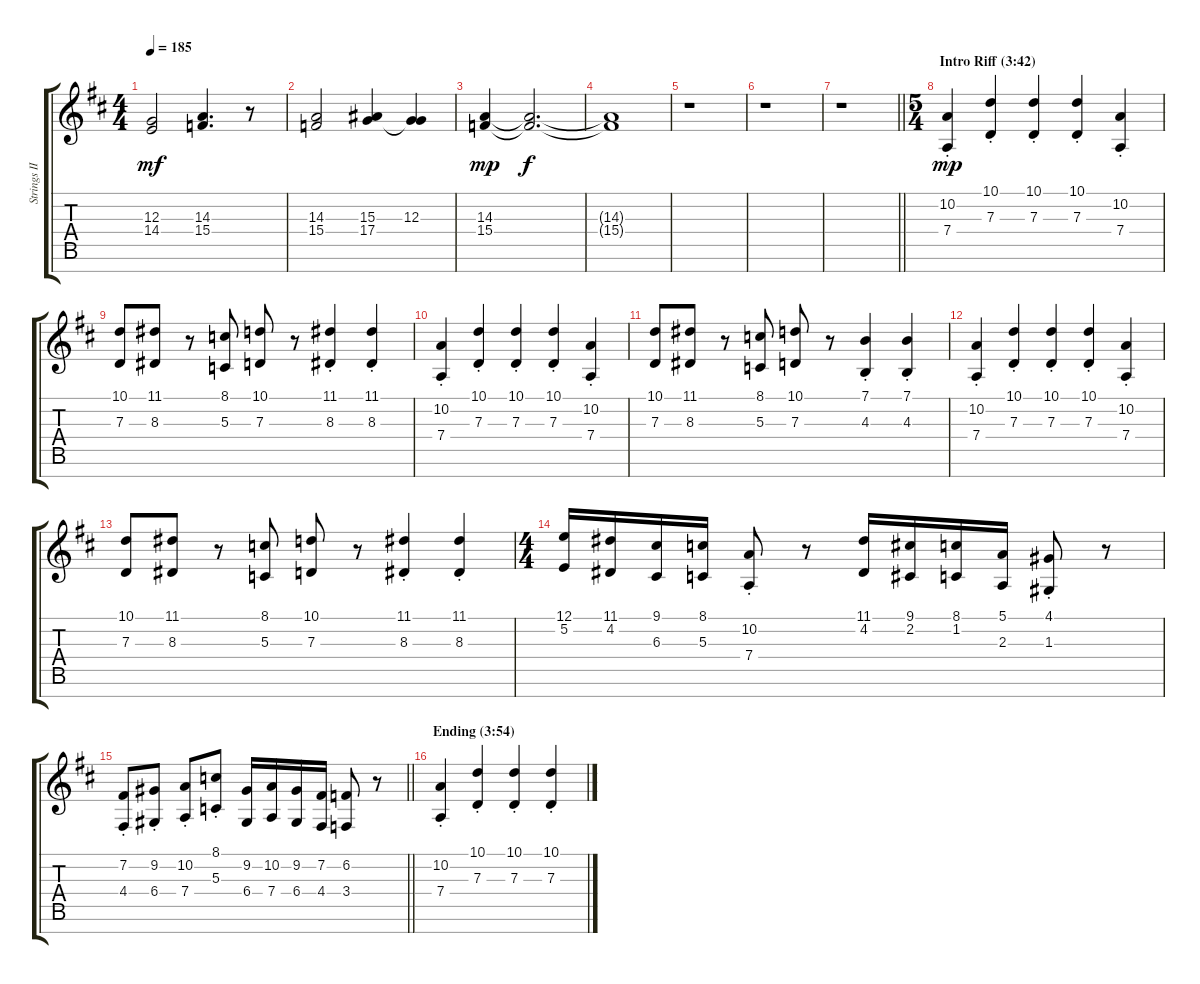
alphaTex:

\track ("Strings II" "Strings II") {instrument stringensemble1}
\staff {score tabs}
\tuning (E4 B3 G3 D3 A2 E2 B1) {hide}
\ts (4 4)
\tempo 185
\clef g2
\ks bminor
(12.3 14.4).2{dy mf} (14.3 15.4).4{d} r.8 |
(14.3 15.4).2 (15.3 17.4).4 (12.3 17.4{t}).4 |
(14.3 15.4).4{dy mp} (14.3{t} 15.4{t}).2{d dy f volume 0} |
(14.3{t} 15.4{t}).1 |
r.1 |
r.1 |
\barLineRight lightlight
r.1 |
\ts (5 4)
\section ("" "Intro Riff (3:42)")
(10.2{st} 7.4{st}).4{dy mp volume 13 balance 8} (10.1{st} 7.3{st}).4 (10.1{st} 7.3{st}).4 (10.1{st} 7.3{st}).4 (10.2{st} 7.4{st}).4 |
(10.1 7.3).8 (11.1 8.3).8 r.8 (8.1 5.3).8 (10.1 7.3).8 r.8 (11.1{st} 8.3{st}).4 (11.1{st} 8.3{st}).4 |
(10.2{st} 7.4{st}).4 (10.1{st} 7.3{st}).4 (10.1{st} 7.3{st}).4 (10.1{st} 7.3{st}).4 (10.2{st} 7.4{st}).4 |
(10.1 7.3).8 (11.1 8.3).8 r.8 (8.1 5.3).8 (10.1 7.3).8 r.8 (7.1{st} 4.3{st}).4 (7.1{st} 4.3{st}).4 |
(10.2{st} 7.4{st}).4 (10.1{st} 7.3{st}).4 (10.1{st} 7.3{st}).4 (10.1{st} 7.3{st}).4 (10.2{st} 7.4{st}).4 |
(10.1 7.3).8 (11.1 8.3).8 r.8 (8.1 5.3).8 (10.1 7.3).8 r.8 (11.1{st} 8.3{st}).4 (11.1{st} 8.3{st}).4 |
\ts (4 4)
(12.1 5.2).16 (11.1 4.2).16 (9.1 6.3).16 (8.1 5.3).16 (10.2{st} 7.4{st}).8 r.8 (11.1 4.2).16 (9.1 2.2).16 (8.1 1.2).16 (5.1 2.3).16 (4.1{st} 1.3{st}).8 r.8 |
\barLineRight lightlight
(7.2{st} 4.4{st}).8 (9.2{st} 6.4{st}).8 (10.2{st} 7.4{st}).8 (8.1{st} 5.3{st}).8 (9.2 6.4).16 (10.2 7.4).16 (9.2 6.4).16 (7.2 4.4).16 (6.2 3.4).8 r.8 |
\section ("" "Ending (3:54)")
(10.2{st} 7.4{st}).4{volume 13 balance 11 instrument stringensemble1} (10.1{st} 7.3{st}).4 (10.1{st} 7.3{st}).4 (10.1{st} 7.3{st}).4
